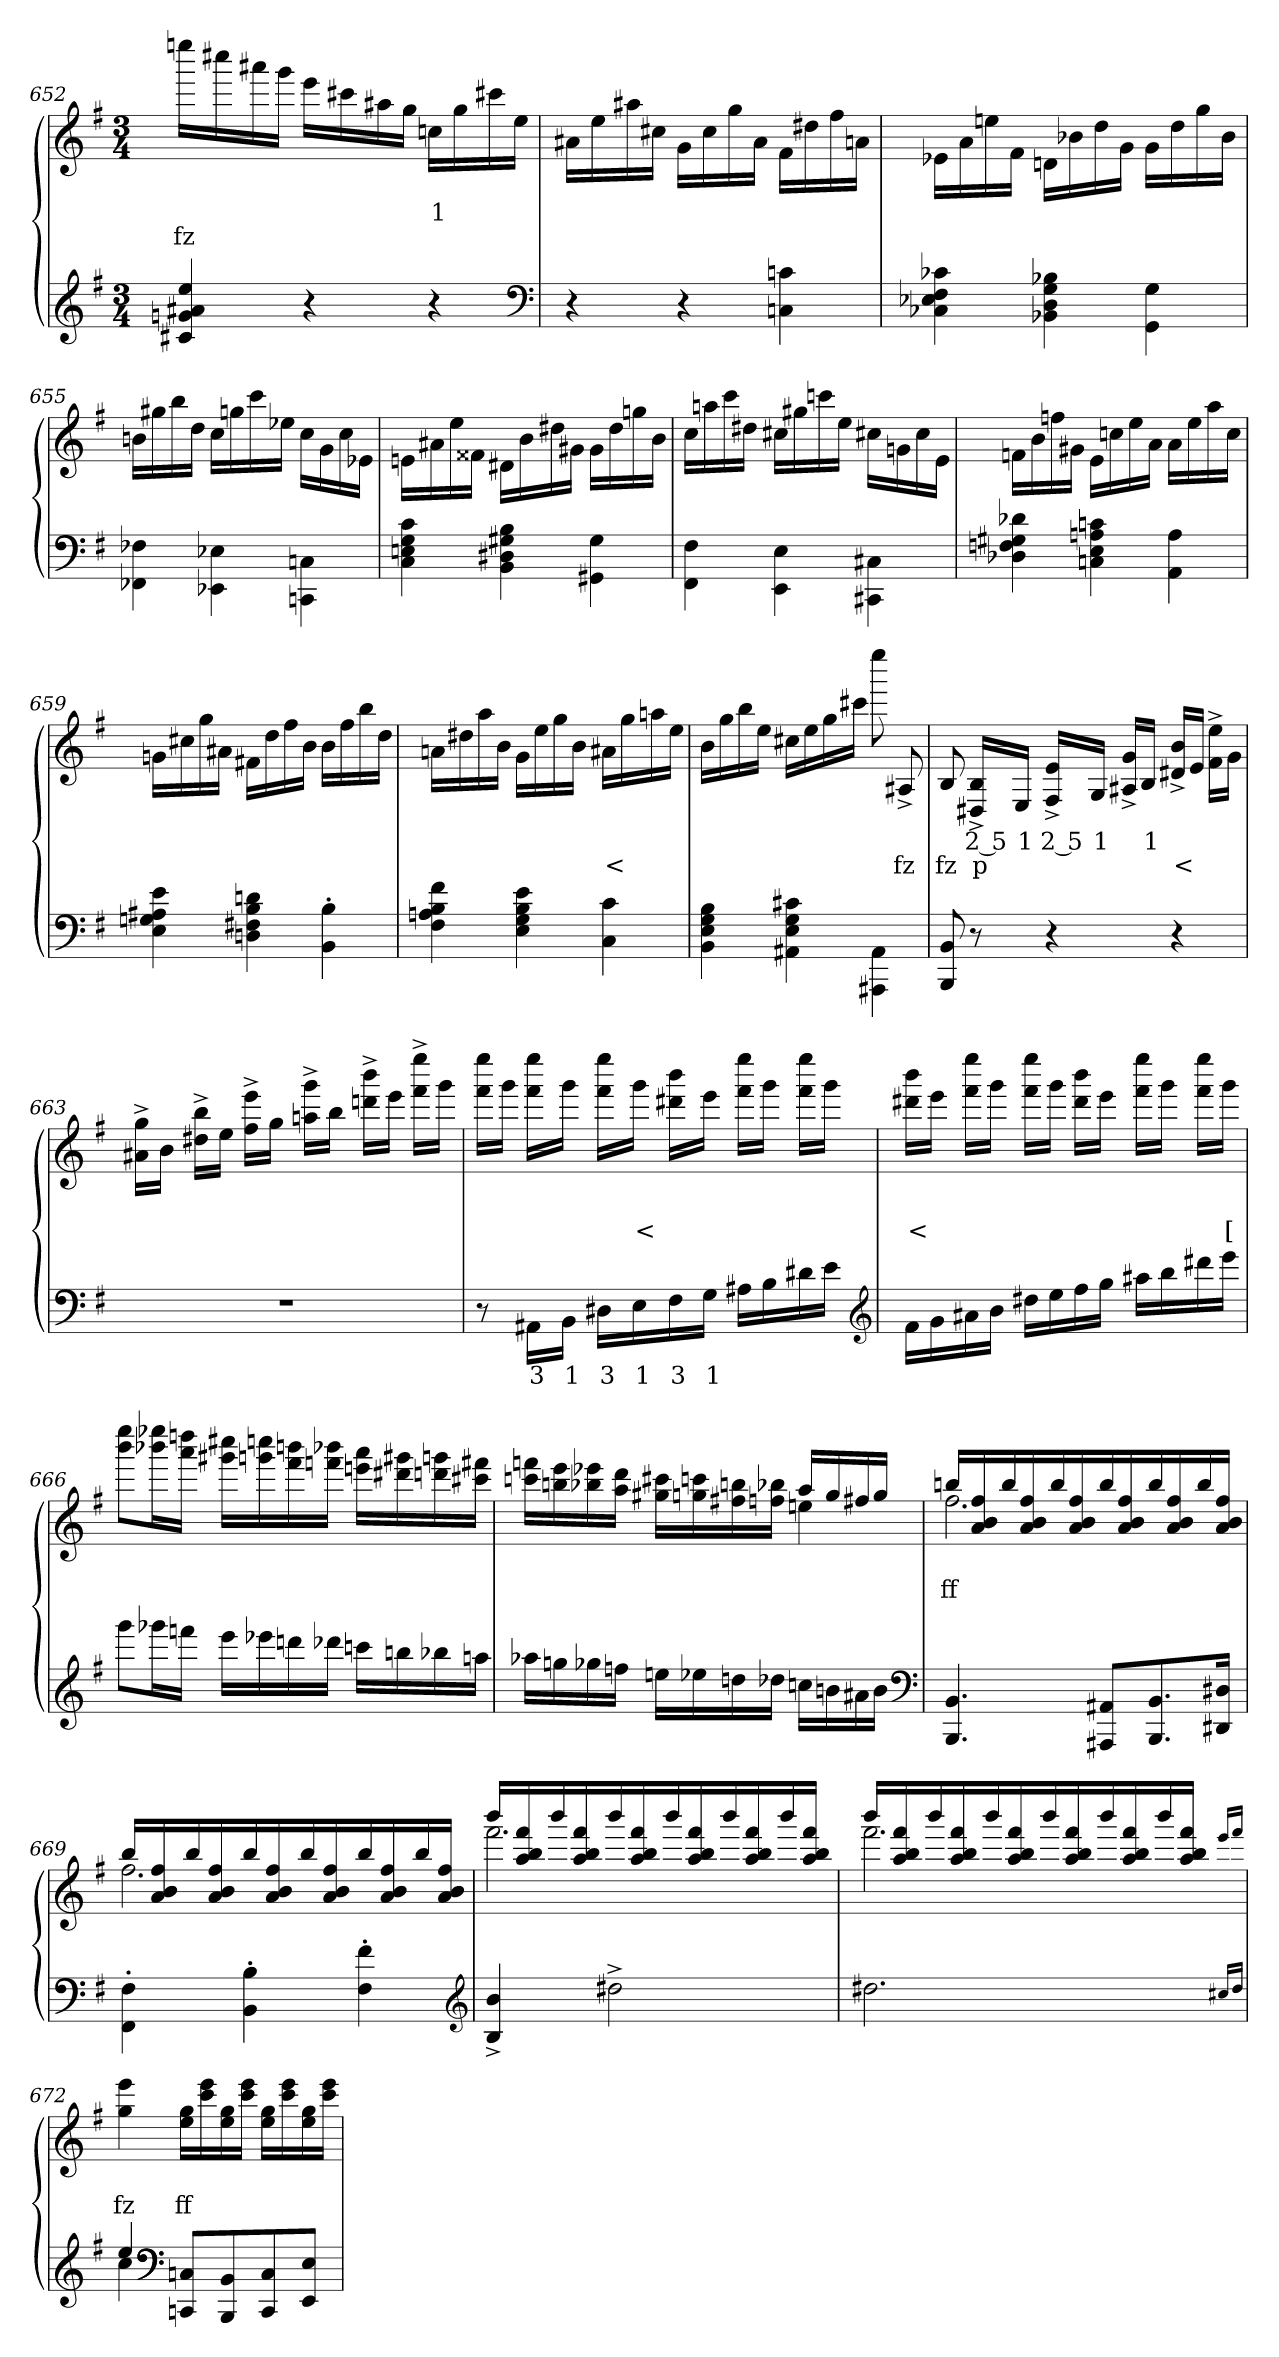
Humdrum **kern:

**kern	**text	**kern	**text	**text
*part2	*part2	*part1	*part1	*part1
*staff2	*staff2	*staff1	*staff1	*staff1
*clefG2	*	*clefG2	*	*
*k[f#]	*	*k[f#]	*	*
*M3/4	*	*M3/4	*	*
=652	=652	=652	=652	=652
4ee 4a#X 4gn 4c#X	.	16eeeenLL	.	fz
.	.	16cccc#X	.	.
.	.	16aaa#X	.	.
.	.	16gggJJ	.	.
4r	.	16eeeLL	.	.
.	.	16ccc#	.	.
.	.	16aa#	.	.
.	.	16ggJJ	.	.
4r	.	16ccnLL	1	.
.	.	16gg	.	.
.	.	16ccc#X	.	.
.	.	16eeJJ	.	.
*clefF4	*	*	*	*
=653	=653	=653	=653	=653
4r	.	16a#XLL	.	.
.	.	16ee	.	.
.	.	16aa#	.	.
.	.	16cc#XJJ	.	.
4r	.	16gLL	.	.
.	.	16cc#	.	.
.	.	16gg	.	.
.	.	16a#JJ	.	.
4cn 4Cn	.	16f#LL	.	.
.	.	16dd#X	.	.
.	.	16ff#	.	.
.	.	16anJJ	.	.
=654	=654	=654	=654	=654
4c-X 4F# 4E-X 4C-X	.	16e-X\LL	.	.
.	.	16a	.	.
.	.	16een	.	.
.	.	16f#JJ	.	.
4B-X 4G 4D 4BB-X	.	16dn\LL	.	.
.	.	16b-X	.	.
.	.	16dd	.	.
.	.	16gJJ	.	.
4G 4GG\	.	16gLL	.	.
.	.	16dd	.	.
.	.	16gg	.	.
.	.	16b-JJ	.	.
=655	=655	=655	=655	=655
4F-X 4FF-X\	.	16bnLL	.	.
.	.	16gg#X	.	.
.	.	16bb	.	.
.	.	16ddJJ	.	.
4E-X 4EE-X\	.	16ccLL	.	.
.	.	16ggn	.	.
.	.	16ccc	.	.
.	.	16ee-XJJ	.	.
4Cn 4CCn\	.	16cc\LL	.	.
.	.	16g	.	.
.	.	16cc	.	.
.	.	16e-JJ	.	.
=656	=656	=656	=656	=656
4c 4G 4En 4C	.	16en\LL	.	.
.	.	16a#X	.	.
.	.	16ee	.	.
.	.	16f##XJJ	.	.
4B 4G#X 4D#X 4BB	.	16d#X\LL	.	.
.	.	16b	.	.
.	.	16dd#	.	.
.	.	16g#XJJ	.	.
4G# 4GG#\	.	16g#LL	.	.
.	.	16dd#	.	.
.	.	16ggn	.	.
.	.	16bJJ	.	.
=657	=657	=657	=657	=657
4F# 4FF#\	.	16ccLL	.	.
.	.	16aan	.	.
.	.	16ccc	.	.
.	.	16dd#XJJ	.	.
4E 4EE\	.	16cc#XLL	.	.
.	.	16gg#X	.	.
.	.	16cccn	.	.
.	.	16eeJJ	.	.
4C#X 4CC#X\	.	16cc#X\LL	.	.
.	.	16gn	.	.
.	.	16cc#	.	.
.	.	16eJJ	.	.
=658	=658	=658	=658	=658
4d-X 4G#X 4Fn 4D-X	.	16fn\LL	.	.
.	.	16b	.	.
.	.	16ffn	.	.
.	.	16g#XJJ	.	.
4cn 4An 4E 4Cn	.	16e\LL	.	.
.	.	16ccn	.	.
.	.	16ee	.	.
.	.	16aJJ	.	.
4A 4AA	.	16a\LL	.	.
.	.	16ee	.	.
.	.	16aa	.	.
.	.	16ccJJ	.	.
=659	=659	=659	=659	=659
4e 4A#X 4Gn 4E	.	16gnLL	.	.
.	.	16cc#X	.	.
.	.	16gg	.	.
.	.	16a#XJJ	.	.
4dn 4B 4F#X 4Dn	.	16f#XLL	.	.
.	.	16dd	.	.
.	.	16ff#	.	.
.	.	16bJJ	.	.
4B'> 4BB'>	.	16bLL	.	.
.	.	16ff#	.	.
.	.	16bb	.	.
.	.	16ddJJ	.	.
=660	=660	=660	=660	=660
4f# 4B 4An 4F#	.	16anLL	.	.
.	.	16dd#X	.	.
.	.	16aa	.	.
.	.	16bJJ	.	.
4e 4B 4G 4E	.	16gLL	.	.
.	.	16ee	.	.
.	.	16gg	.	.
.	.	16bJJ	.	.
4c 4C	.	16a#XLL	.	<
.	.	16gg	.	.
.	.	16aan	.	.
.	.	16eeJJ	.	.
=661	=661	=661	=661	=661
4B 4G 4E 4BB	.	16bLL	.	.
.	.	16gg	.	.
.	.	16bb	.	.
.	.	16eeJJ	.	.
4c#X 4G 4E 4AA#X	.	16cc#XLL	.	.
.	.	16ee	.	.
.	.	16gg	.	.
.	.	16ccc#JJ	.	.
4AA# 4AAA#\	.	8eeee	.	.
.	.	8A#X^>/	.	fz
=662	=662	=662	=662	=662
8BB 8BBB	.	8B	.	fz
8r	.	16B^> 16D#X^>LL	2 5	p
.	.	16EJJ	1	.
4r	.	16e^> 16F#^>LL	2 5	.
.	.	16GJJ	1	.
.	.	16g^> 16A#X^>LL	.	.
.	.	16BJJ	1	.
4r	.	16b^> 16d#^>LL	.	<
.	.	16eJJ	.	.
.	.	16ee^> 16f#^>LL	.	.
.	.	16gJJ	.	.
=663	=663	=663	=663	=663
2.r	.	16gg^> 16a#X^>LL	.	.
.	.	16bJJ	.	.
.	.	16bb^> 16dd#X^>LL	.	.
.	.	16eeJJ	.	.
.	.	16eee\^> 16ff#^>LL	.	.
.	.	16ggJJ	.	.
.	.	16ggg^> 16aan^>LL	.	.
.	.	16bbJJ	.	.
.	.	16bbb^> 16dddn^>LL	.	.
.	.	16eeeJJ	.	.
.	.	16eeee^> 16fff#^>LL	.	.
.	.	16gggJJ	.	.
=664	=664	=664	=664	=664
8r	.	16eeee 16fff#LL	.	.
.	.	16gggJJ	.	.
16AA#X\LL	3	16eeee 16fff#LL	.	.
16BBJJ	1	16gggJJ	.	.
16D#XLL	3	16eeee 16fff#LL	.	.
16E	1	16gggJJ	.	<
16F#	3	16bbb 16ddd#XLL	.	.
16GJJ	1	16eeeJJ	.	.
16A#LL	.	16eeee 16fff#LL	.	.
16B	.	16gggJJ	.	.
16d#	.	16eeee 16fff#LL	.	.
16eJJ	.	16gggJJ	.	.
*clefG2	*	*	*	*
=665	=665	=665	=665	=665
16f#\LL	.	16bbb 16ddd#XLL	.	<
16g	.	16eeeJJ	.	.
16a#X	.	16eeee 16fff#LL	.	.
16bJJ	.	16gggJJ	.	.
16dd#XLL	.	16eeee 16fff#LL	.	.
16ee	.	16gggJJ	.	.
16ff#	.	16bbb 16ddd#LL	.	.
16ggJJ	.	16eeeJJ	.	.
16aa#LL	.	16eeee 16fff#LL	.	.
16bb	.	16gggJJ	.	.
16ddd#	.	16eeee 16fff#LL	.	.
16eeeJJ	.	16gggJJ	.	[
=666	=666	=666	=666	=666
8gggL	.	8eeee 8bbbL	.	.
16ggg-XL	.	16eeee-X 16bbb-XL	.	.
16fffnJJ	.	16ddddn 16aaaJJ	.	.
16eeeLL	.	16cccc#X 16ggg#XLL	.	.
16eee-X	.	16ccccn 16gggn	.	.
16dddn	.	16bbbn 16fff#	.	.
16ddd-XJJ	.	16bbb-X 16fffnJJ	.	.
16cccnLL	.	16aaa 16eeenLL	.	.
16bbn	.	16ggg#X 16ddd#X	.	.
16bb-X	.	16gggn 16dddn	.	.
16aanJJ	.	16fff#X 16ccc#XJJ	.	.
=667	=667	=667	=667	=667
*	*	*^	*	*
16aa-XLL	.	16fffn 16cccnLL	2ryy	.	.
16ggn	.	16eee 16bbn	.	.	.
16gg-X	.	16eee-X 16bb-X	.	.	.
16ffnJJ	.	16ddd 16aaJJ	.	.	.
16eenLL	.	16ccc#X 16gg#X\LL	.	.	.
16ee-X	.	16cccn 16ggn	.	.	.
16ddn	.	16bbn 16ff#X	.	.	.
16dd-XJJ	.	16bb-X 16ffnJJ	.	.	.
16ccnLL	.	16aaLL	4een	.	.
16bn	.	16gg	.	.	.
16a#X	.	16ff#X	.	.	.
16bJJ	.	16ggJJ	.	.	.
*clefF4	*	*	*	*	*
=668	=668	=668	=668	=668	=668
4.BB 4.BBB	.	16bbnL	2.ff#	.	ff
.	.	16ff# 16b 16a	.	.	.
.	.	16bb	.	.	.
.	.	16ff# 16b 16a	.	.	.
.	.	16bb	.	.	.
.	.	16ff# 16b 16a	.	.	.
8AA#X 8AAA#XL	.	16bb	.	.	.
.	.	16ff# 16b 16a	.	.	.
8.BB 8.BBB	.	16bb	.	.	.
.	.	16ff# 16b 16a	.	.	.
.	.	16bb	.	.	.
16D#X 16DD#XJk	.	16ff# 16b 16aJ	.	.	.
=669	=669	=669	=669	=669	=669
4F#'> 4FF#\'>	.	16bbL	2.ff#	.	.
.	.	16ff# 16b 16a	.	.	.
.	.	16bb	.	.	.
.	.	16ff# 16b 16a	.	.	.
4B'> 4BB\'>	.	16bb	.	.	.
.	.	16ff# 16b 16a	.	.	.
.	.	16bb	.	.	.
.	.	16ff# 16b 16a	.	.	.
4f#'> 4F#\'>	.	16bb	.	.	.
.	.	16ff# 16b 16a	.	.	.
.	.	16bb	.	.	.
.	.	16ff# 16b 16aJ	.	.	.
*clefG2	*	*	*	*	*
=670	=670	=670	=670	=670	=670
4b^> 4B^>	.	16bbbL	2.fff#	.	.
.	.	16fff# 16bb 16aa	.	.	.
.	.	16bbb	.	.	.
.	.	16fff# 16bb 16aa	.	.	.
2dd#X^>	.	16bbb	.	.	.
.	.	16fff# 16bb 16aa	.	.	.
.	.	16bbb	.	.	.
.	.	16fff# 16bb 16aa	.	.	.
.	.	16bbb	.	.	.
.	.	16fff# 16bb 16aa	.	.	.
.	.	16bbb	.	.	.
.	.	16fff# 16bb 16aaJ	.	.	.
=671	=671	=671	=671	=671	=671
2.dd#X	.	16bbbL	2.fff#	.	.
.	.	16fff# 16bb 16aa	.	.	.
.	.	16bbb	.	.	.
.	.	16fff# 16bb 16aa	.	.	.
.	.	16bbb	.	.	.
.	.	16fff# 16bb 16aa	.	.	.
.	.	16bbb	.	.	.
.	.	16fff# 16bb 16aa	.	.	.
.	.	16bbb	.	.	.
.	.	16fff# 16bb 16aa	.	.	.
.	.	16bbb	.	.	.
.	.	16fff# 16bb 16aaJ	.	.	.
*	*	*v	*v	*	*
16qqcc#XL	.	16qqeeeL	.	.
16qqdd#J	.	16qqfff#J	.	.
=672	=672	=672	=672	=672
*^	*	*	*	*
4ee	4cc	.	4eee 4gg	.	fz
*clefF4	*	*	*	*	*
8Cn 8CCnL	2ryy	.	16gg 16ee\LL	.	ff
.	.	.	16eee 16ccc	.	.
8BB 8BBB	.	.	16gg 16ee	.	.
.	.	.	16eee 16cccJJ	.	.
8C 8CC	.	.	16gg 16ee\LL	.	.
.	.	.	16eee 16ccc	.	.
8E 8EEJ	.	.	16gg 16ee	.	.
.	.	.	16eee 16cccJJ	.	.
*v	*v	*	*	*	*
=	=	=	=	=
*-	*-	*-	*-	*-
